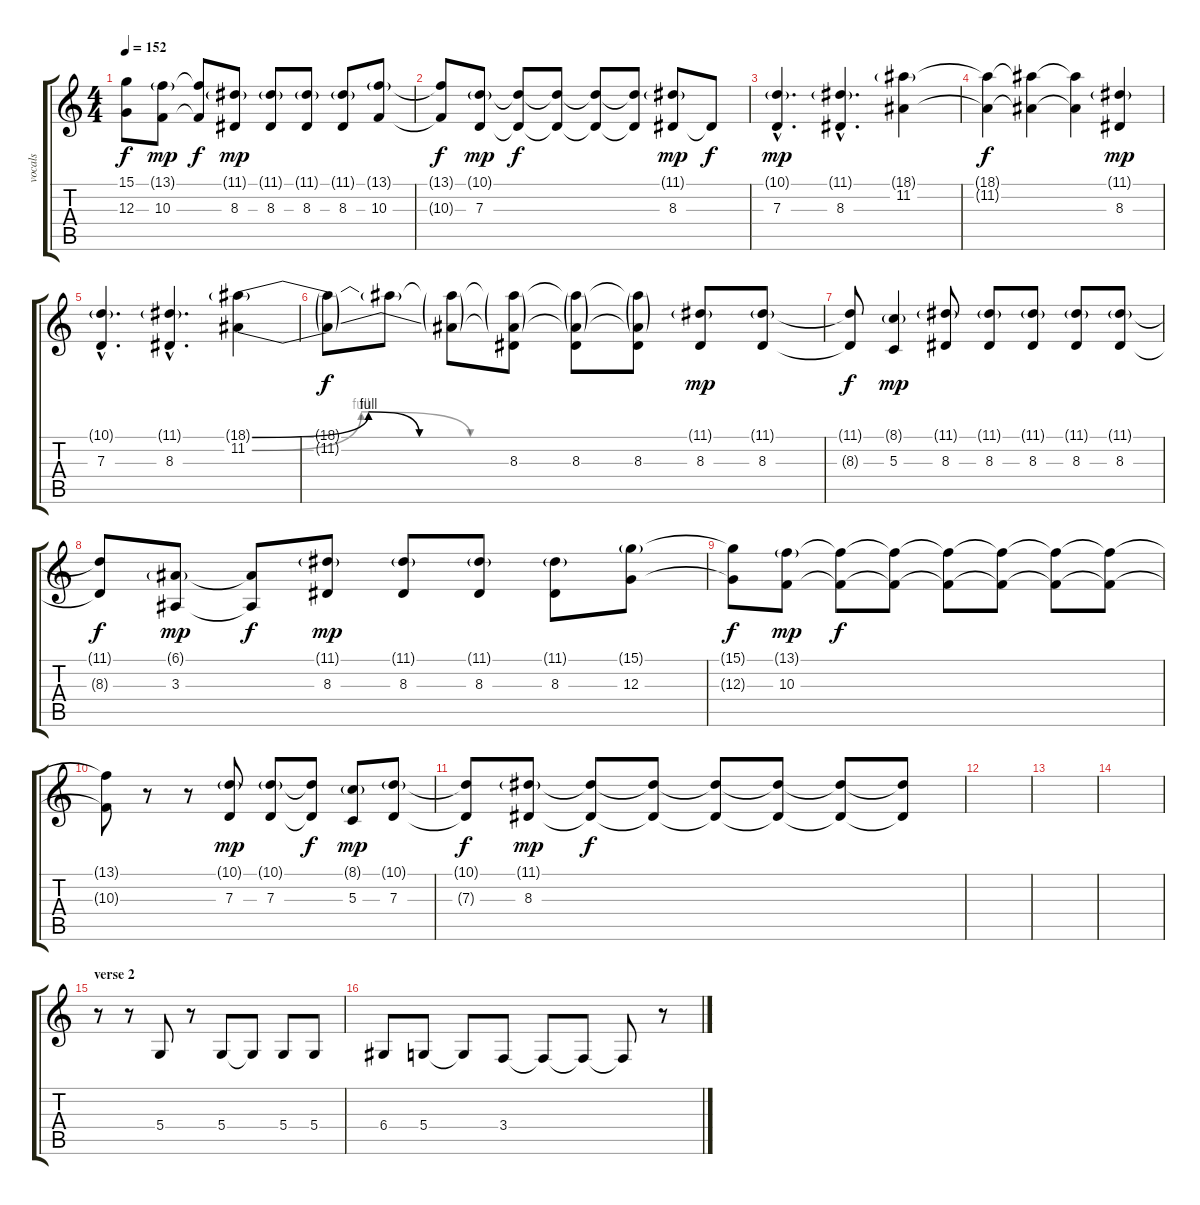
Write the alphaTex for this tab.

\track ("vocals" "vocals") {instrument tenorsax}
\staff {score tabs}
\tuning (E4 B3 G3 D3 A2 D2) {hide}
\ts (4 4)
\tempo 152
\clef g2
\ks c
(15.1{t} 12.3{t}).8{dy f} (13.1{g} 10.3).8{dy mp} (13.1{t} 10.3{t}).8{dy f} (11.1{g} 8.3).8{dy mp} (11.1{g} 8.3).8 (11.1{g} 8.3).8 (11.1{g} 8.3).8 (13.1{g} 10.3).8 |
(13.1{t} 10.3{t}).8{dy f} (10.1{g} 7.3).8{dy mp} (10.1{t} 7.3{t}).8{dy f} (10.1{t} 7.3{t}).8 (10.1{t} 7.3{t}).8 (10.1{t} 7.3{t}).8 (11.1{g} 8.3).8{dy mp} 8.3{t}.8{dy f} |
(10.1{g hac} 7.3{hac}).4{d dy mp} (11.1{g hac} 8.3{hac}).4{d} (18.1{g} 11.2).4 |
(18.1{t} 11.2{t}).4{dy f} (18.1{t} 11.2{t}).4 (18.1{t} 11.2{t}).4 (11.1{g} 8.3).4{dy mp} |
(10.1{g hac} 7.3{hac}).4{d} (11.1{g hac} 8.3{hac}).4{d} (18.1{be (custom 0 0 16 4 23 0 60 0) g} 11.2{be (custom 0 0 15 4 30 0 60 0)}).4 |
(18.1{t} 11.2{t}).8{dy f} 18.1{t}.8 (18.1{t} 11.2{t}).8 (18.1{t} 11.2{t} 8.3).8 (18.1{t} 11.2{t} 8.3).8 (18.1{t} 11.2{t} 8.3).8 (11.1{g} 8.3).8{dy mp} (11.1{g} 8.3).8 |
(11.1{t} 8.3{t}).8{dy f} (8.1{g} 5.3).4{dy mp} (11.1{g} 8.3).8 (11.1{g} 8.3).8 (11.1{g} 8.3).8 (11.1{g} 8.3).8 (11.1{g} 8.3).8 |
(11.1{t} 8.3{t}).8{dy f} (6.1{g} 3.3).8{dy mp} (6.1{t} 3.3{t}).8{dy f} (11.1{g} 8.3).8{dy mp} (11.1{g} 8.3).8 (11.1{g} 8.3).8 (11.1{g} 8.3).8 (15.1{g} 12.3).8 |
(15.1{t} 12.3{t}).8{dy f} (13.1{g} 10.3).8{dy mp} (13.1{t} 10.3{t}).8{dy f} (13.1{t} 10.3{t}).8 (13.1{t} 10.3{t}).8 (13.1{t} 10.3{t}).8 (13.1{t} 10.3{t}).8 (13.1{t} 10.3{t}).8 |
(13.1{t} 10.3{t}).8 r.8 r.8 (10.1{g} 7.3).8{dy mp} (10.1{g} 7.3).8 (10.1{t} 7.3{t}).8{dy f} (8.1{g} 5.3).8{dy mp} (10.1{g} 7.3).8 |
(10.1{t} 7.3{t}).8{dy f} (11.1{g} 8.3).8{dy mp} (11.1{t} 8.3{t}).8{dy f} (11.1{t} 8.3{t}).8 (11.1{t} 8.3{t}).8 (11.1{t} 8.3{t}).8 (11.1{t} 8.3{t}).8 (11.1{t} 8.3{t}).8 |
|
|
|
\section ("" "verse 2")
r.8 r.8 5.4.8 r.8 5.4.8 5.4{t}.8 5.4.8 5.4.8 |
6.4.8 5.4.8 5.4{t}.8 3.4.8 3.4{t}.8 3.4{t}.8 3.4{t}.8 r.8
